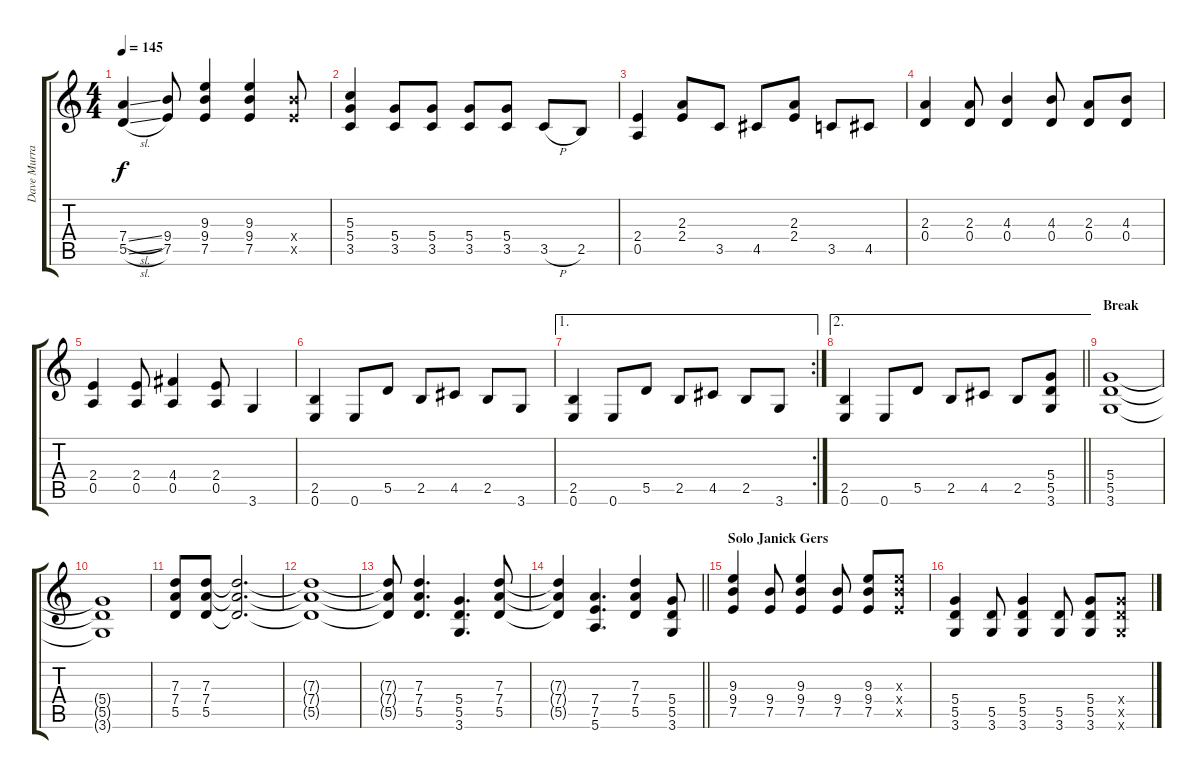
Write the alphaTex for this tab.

\track ("Dave Murray" "Dave Murra") {instrument overdrivenguitar}
\staff {score tabs}
\tuning (E4 B3 G3 D3 A2 E2) {hide}
\ts (4 4)
\tempo 145
\clef g2
\ks c
(7.4{sl} 5.5{sl}).4{dy f} (9.4 7.5).8 (9.3 9.4 7.5).4 (9.3 9.4 7.5).4 (9.4{x} 7.5{x}).8 |
(5.3 5.4 3.5).4 (5.4 3.5).8 (5.4 3.5).8 (5.4 3.5).8 (5.4 3.5).8 3.5{h}.8 2.5.8 |
(2.4 0.5).4 (2.3 2.4).8 3.5.8 4.5.8 (2.3 2.4).8 3.5.8 4.5.8 |
(2.3 0.4).4 (2.3 0.4).8 (4.3 0.4).4 (4.3 0.4).8 (2.3 0.4).8 (4.3 0.4).8 |
(2.4 0.5).4 (2.4 0.5).8 (4.4 0.5).4 (2.4 0.5).8 3.6.4 |
(2.5 0.6).4 0.6.8 5.5.8 2.5.8 4.5.8 2.5.8 3.6.8 |
\ae 1
\rc 2
(2.5 0.6).4 0.6.8 5.5.8 2.5.8 4.5.8 2.5.8 3.6.8 |
\ae 2
\barLineRight lightlight
(2.5 0.6).4 0.6.8 5.5.8 2.5.8 4.5.8 2.5.8 (5.4 5.5 3.6).8 |
\section ("" "Break")
(5.4 5.5 3.6).1 |
(5.4{t} 5.5{t} 3.6{t}).1 |
(7.3 7.4 5.5).8 (7.3 7.4 5.5).8 (7.3{t} 7.4{t} 5.5{t}).2{d} |
(7.3{t} 7.4{t} 5.5{t}).1 |
(7.3{t} 7.4{t} 5.5{t}).8 (7.3 7.4 5.5).4{d} (5.4 5.5 3.6).4{d} (7.3 7.4 5.5).8 |
\barLineRight lightlight
(7.3{t} 7.4{t} 5.5{t}).4 (7.4 7.5 5.6).4{d} (7.3 7.4 5.5).4 (5.4 5.5 3.6).8 |
\section ("" "Solo Janick Gers")
(9.3 9.4 7.5).4 (9.4 7.5).8 (9.3 9.4 7.5).4 (9.4 7.5).8 (9.3 9.4 7.5).8 (9.3{x} 9.4{x} 7.5{x}).8 |
(5.4 5.5 3.6).4 (5.5 3.6).8 (5.4 5.5 3.6).4 (5.5 3.6).8 (5.4 5.5 3.6).8 (5.4{x} 5.5{x} 3.6{x}).8
